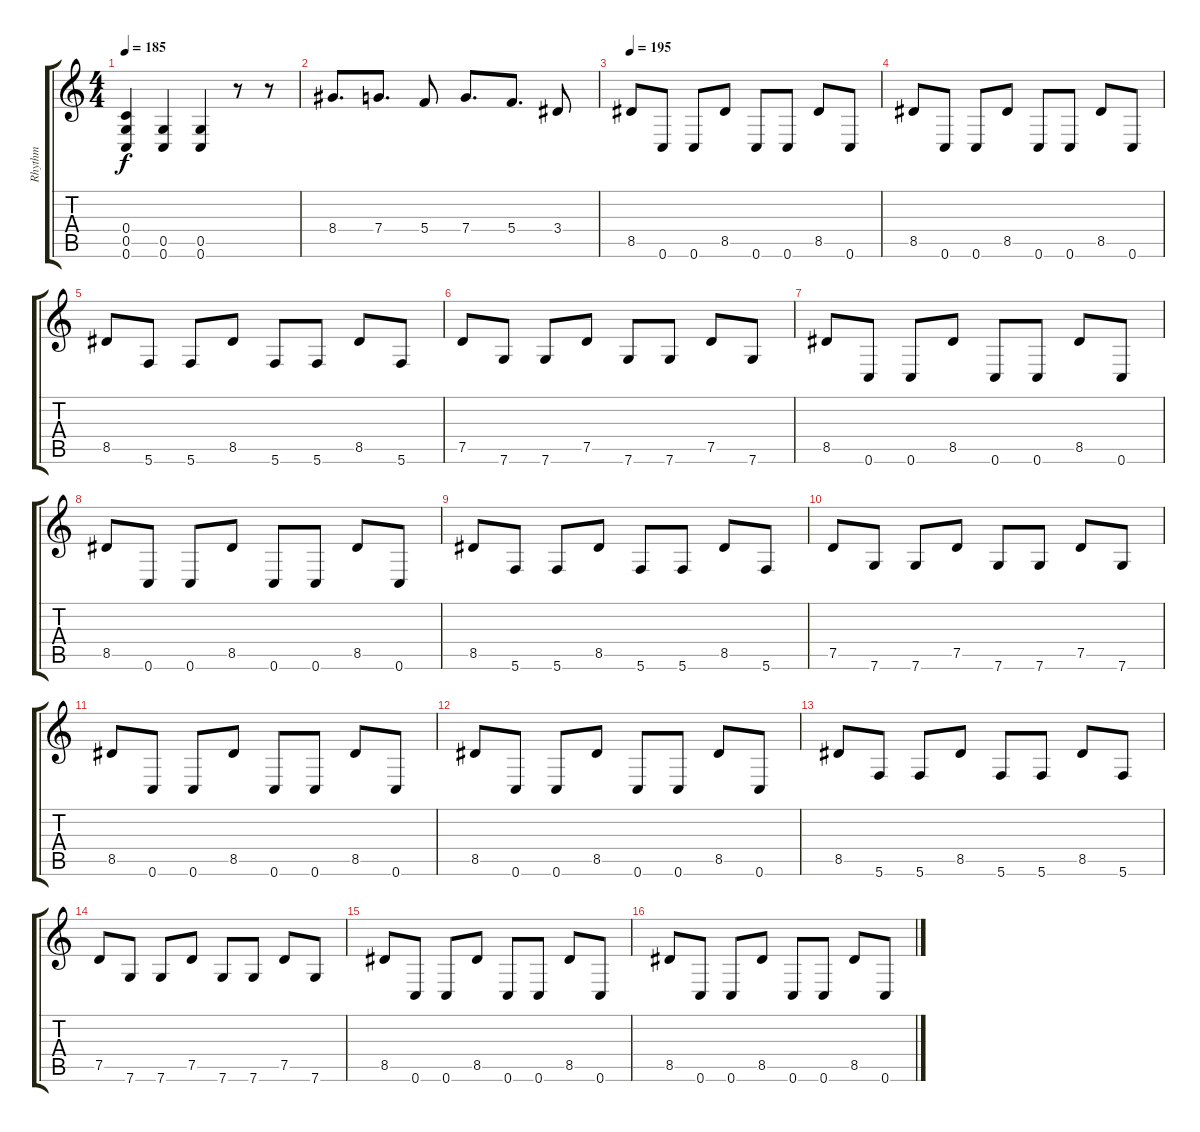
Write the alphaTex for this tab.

\track ("Rhythm" "Rhythm") {instrument distortionguitar}
\staff {score tabs}
\tuning (D4 A3 F3 C3 G2 C2) {hide}
\ts (4 4)
\tempo 185
\clef g2
\ks c
(0.4 0.5 0.6).4{dy f} (0.5 0.6).4 (0.5 0.6).4 r.8 r.8 |
8.4.8{d} 7.4.8{d} 5.4.8 7.4.8{d} 5.4.8{d} 3.4.8 |
\tempo 195
8.5.8 0.6.8 0.6.8 8.5.8 0.6.8 0.6.8 8.5.8 0.6.8 |
8.5.8 0.6.8 0.6.8 8.5.8 0.6.8 0.6.8 8.5.8 0.6.8 |
8.5.8 5.6.8 5.6.8 8.5.8 5.6.8 5.6.8 8.5.8 5.6.8 |
7.5.8 7.6.8 7.6.8 7.5.8 7.6.8 7.6.8 7.5.8 7.6.8 |
8.5.8 0.6.8 0.6.8 8.5.8 0.6.8 0.6.8 8.5.8 0.6.8 |
8.5.8 0.6.8 0.6.8 8.5.8 0.6.8 0.6.8 8.5.8 0.6.8 |
8.5.8 5.6.8 5.6.8 8.5.8 5.6.8 5.6.8 8.5.8 5.6.8 |
7.5.8 7.6.8 7.6.8 7.5.8 7.6.8 7.6.8 7.5.8 7.6.8 |
8.5.8 0.6.8 0.6.8 8.5.8 0.6.8 0.6.8 8.5.8 0.6.8 |
8.5.8 0.6.8 0.6.8 8.5.8 0.6.8 0.6.8 8.5.8 0.6.8 |
8.5.8 5.6.8 5.6.8 8.5.8 5.6.8 5.6.8 8.5.8 5.6.8 |
7.5.8 7.6.8 7.6.8 7.5.8 7.6.8 7.6.8 7.5.8 7.6.8 |
8.5.8 0.6.8 0.6.8 8.5.8 0.6.8 0.6.8 8.5.8 0.6.8 |
8.5.8 0.6.8 0.6.8 8.5.8 0.6.8 0.6.8 8.5.8 0.6.8
